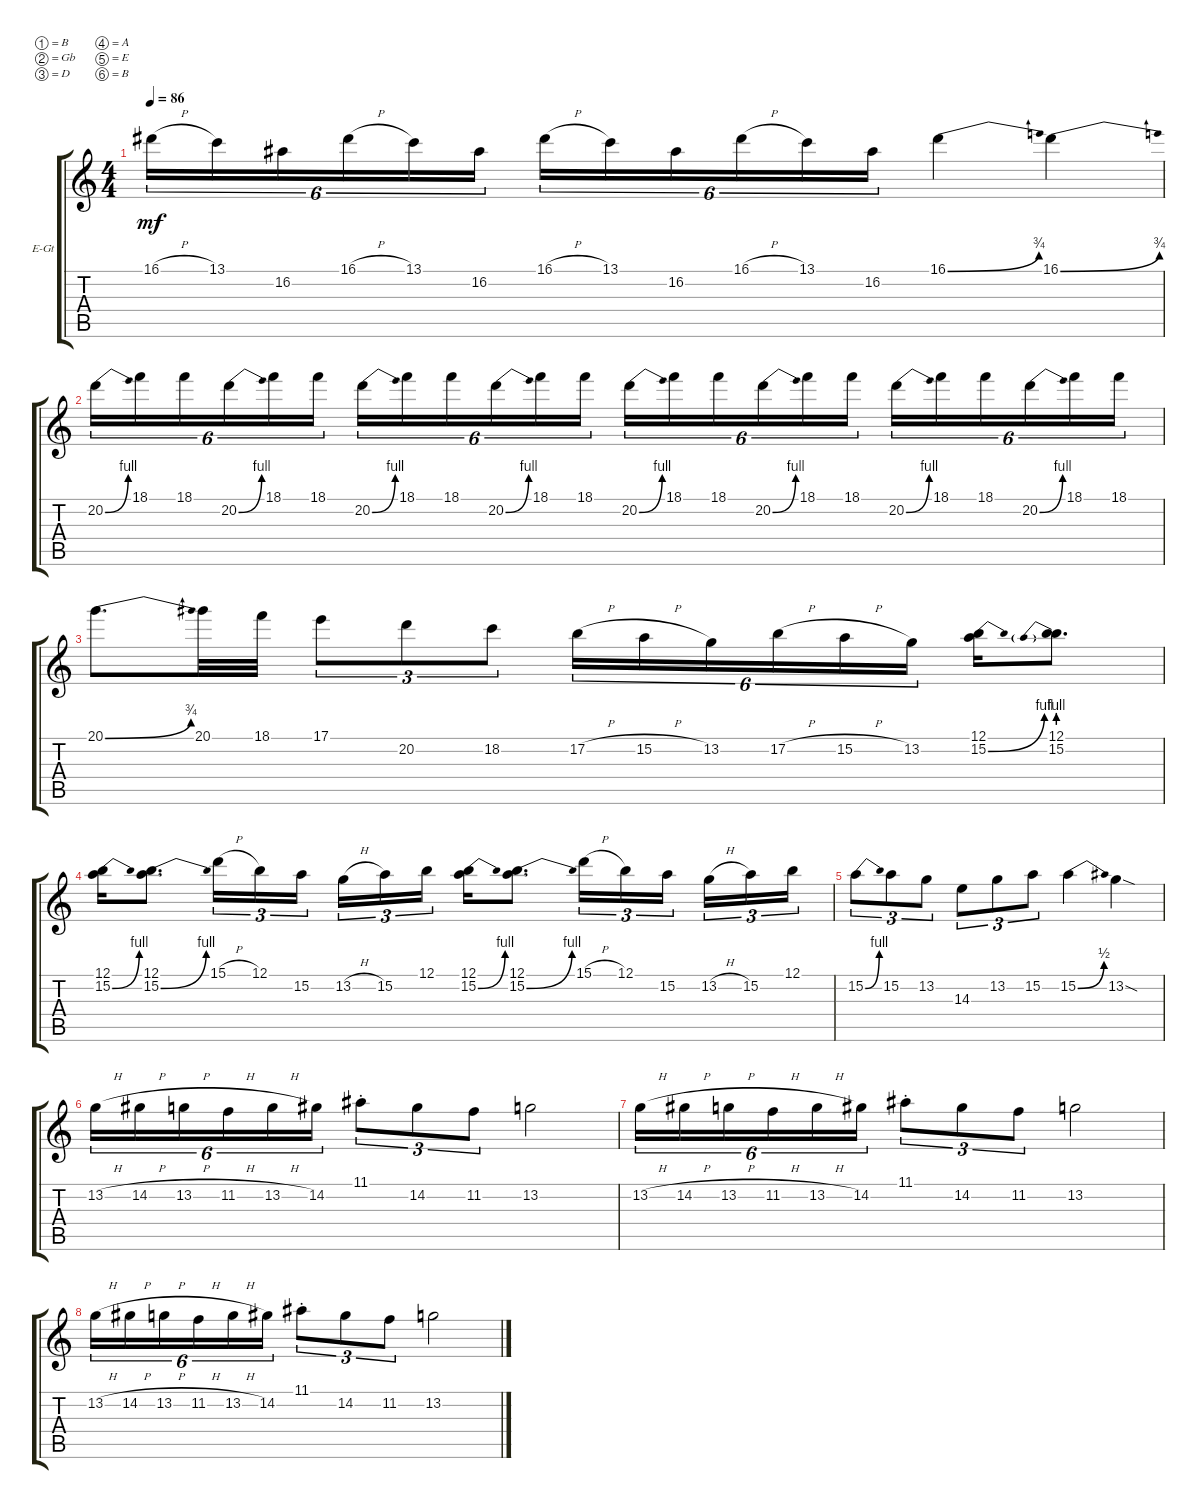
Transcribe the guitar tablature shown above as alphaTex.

\bracketExtendMode groupsimilarinstruments
\firstSystemTrackNameOrientation horizontal
\otherSystemsTrackNameOrientation horizontal
\track ("Electric Guitar 2" "E-Gt") {instrument distortionguitar}
\staff {score tabs}
\tuning (B3 Gb3 D3 A2 E2 B1)
\ts (4 4)
\tempo 86
\clef g2
\ks c
16.1{h}.16{tu (6 4) dy mf} 13.1.16{tu (6 4)} 16.2.16{tu (6 4)} 16.1{h}.16{tu (6 4)} 13.1.16{tu (6 4)} 16.2.16{tu (6 4)} 16.1{h}.16{tu (6 4)} 13.1.16{tu (6 4)} 16.2.16{tu (6 4)} 16.1{h}.16{tu (6 4)} 13.1.16{tu (6 4)} 16.2.16{tu (6 4)} 16.1{be (bend 0 0 15 3)}.4 16.1{be (bend 0 0 15 3)}.4 |
20.2{be (bend 0 0 15 4)}.16{tu (6 4)} 18.1.16{tu (6 4)} 18.1.16{tu (6 4)} 20.2{be (bend 0 0 15 4)}.16{tu (6 4)} 18.1.16{tu (6 4)} 18.1.16{tu (6 4)} 20.2{be (bend 0 0 15 4)}.16{tu (6 4)} 18.1.16{tu (6 4)} 18.1.16{tu (6 4)} 20.2{be (bend 0 0 15 4)}.16{tu (6 4)} 18.1.16{tu (6 4)} 18.1.16{tu (6 4)} 20.2{be (bend 0 0 15 4)}.16{tu (6 4)} 18.1.16{tu (6 4)} 18.1.16{tu (6 4)} 20.2{be (bend 0 0 15 4)}.16{tu (6 4)} 18.1.16{tu (6 4)} 18.1.16{tu (6 4)} 20.2{be (bend 0 0 15 4)}.16{tu (6 4)} 18.1.16{tu (6 4)} 18.1.16{tu (6 4)} 20.2{be (bend 0 0 15 4)}.16{tu (6 4)} 18.1.16{tu (6 4)} 18.1.16{tu (6 4)} |
20.1{be (bend 0 0 14.399999999999999 3)}.8{d} 20.1.32 18.1.32 17.1.8{tu (3 2)} 20.2.8{tu (3 2)} 18.2.8{tu (3 2)} 17.2{h}.16{tu (6 4)} 15.2{h}.16{tu (6 4)} 13.2.16{tu (6 4)} 17.2{h}.16{tu (6 4)} 15.2{h}.16{tu (6 4)} 13.2.16{tu (6 4)} (15.2{be (bend 0 0 15 4)} 12.1).16 (15.2{be (prebend 0 4 60 4)} 12.1).8{d} |
(15.2{be (bend 0 0 15 4)} 12.1).16 (15.2{be (bend 0 0 15 4)} 12.1).8{d} 15.1{h}.16{tu (3 2)} 12.1.16{tu (3 2)} 15.2.16{tu (3 2)} 13.2{h}.16{tu (3 2)} 15.2.16{tu (3 2)} 12.1.16{tu (3 2)} (15.2{be (bend 0 0 15 4)} 12.1).16 (15.2{be (bend 0 0 15 4)} 12.1).8{d} 15.1{h}.16{tu (3 2)} 12.1.16{tu (3 2)} 15.2.16{tu (3 2)} 13.2{h}.16{tu (3 2)} 15.2.16{tu (3 2)} 12.1.16{tu (3 2)} |
15.2{be (bend 0 0 15 4)}.8{tu (3 2)} 15.2.8{tu (3 2)} 13.2.8{tu (3 2)} 14.3.8{tu (3 2)} 13.2.8{tu (3 2)} 15.2.8{tu (3 2)} 15.2{be (bend 0 0 14.399999999999999 2)}.4 13.2{sod}.4 |
13.2{h}.16{tu (6 4)} 14.2{h}.16{tu (6 4)} 13.2{h}.16{tu (6 4)} 11.2{h}.16{tu (6 4)} 13.2{h}.16{tu (6 4)} 14.2.16{tu (6 4)} 11.1{st}.8{tu (3 2)} 14.2.8{tu (3 2)} 11.2.8{tu (3 2)} 13.2.2 |
13.2{h}.16{tu (6 4)} 14.2{h}.16{tu (6 4)} 13.2{h}.16{tu (6 4)} 11.2{h}.16{tu (6 4)} 13.2{h}.16{tu (6 4)} 14.2.16{tu (6 4)} 11.1{st}.8{tu (3 2)} 14.2.8{tu (3 2)} 11.2.8{tu (3 2)} 13.2.2 |
13.2{h}.16{tu (6 4)} 14.2{h}.16{tu (6 4)} 13.2{h}.16{tu (6 4)} 11.2{h}.16{tu (6 4)} 13.2{h}.16{tu (6 4)} 14.2.16{tu (6 4)} 11.1{st}.8{tu (3 2)} 14.2.8{tu (3 2)} 11.2.8{tu (3 2)} 13.2.2
